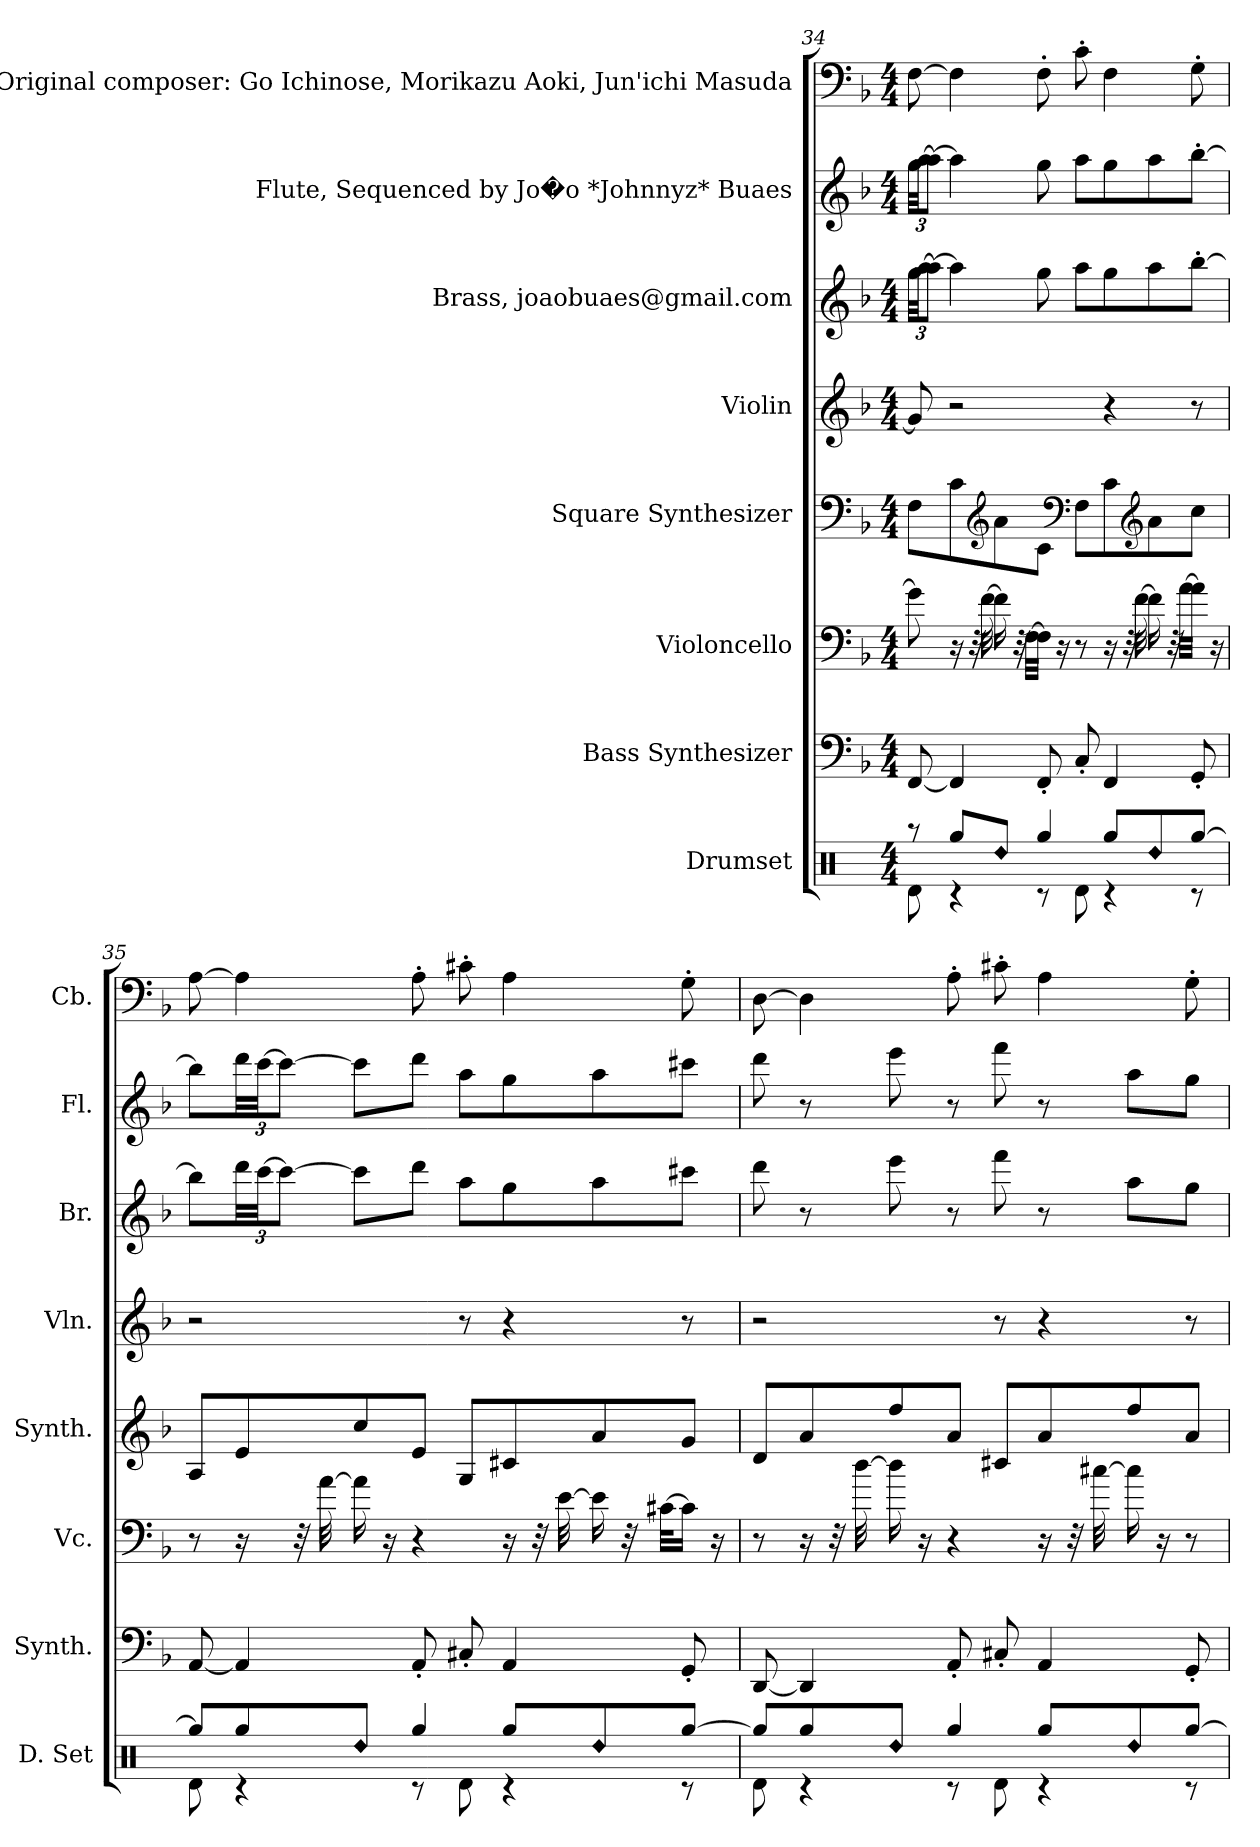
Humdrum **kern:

**kern	**kern	**kern	**kern	**kern	**kern	**kern	**kern
*part8	*part7	*part6	*part5	*part4	*part3	*part2	*part1
*staff8	*staff7	*staff6	*staff5	*staff4	*staff3	*staff2	*staff1
*I"Drumset	*I"Bass Synthesizer	*I"Violoncello	*I"Square Synthesizer	*I"Violin	*I"Brass, joaobuaes@gmail.com	*I"Flute, Sequenced by Jo�o *Johnnyz* Buaes	*I"Contrabass, Original composer: Go Ichinose, Morikazu Aoki, Jun'ichi Masuda
*I'D. Set	*I'Synth.	*I'Vc.	*I'Synth.	*I'Vln.	*I'Br.	*I'Fl.	*I'Cb.
*clefX	*clefF4	*clefF4	*clefF4	*clefG2	*clefG2	*clefG2	*clefF4
*	*	*	*	*	*	*	*ITrd7c12
*k[]	*k[b-]	*k[b-]	*k[b-]	*k[b-]	*k[b-]	*k[b-]	*k[b-]
*M4/4	*M4/4	*M4/4	*M4/4	*M4/4	*M4/4	*M4/4	*M4/4
=34	=34	=34	=34	=34	=34	=34	=34
*^	*	*	*	*	*	*	*
*	*	*	*	*	*	*Xbrackettup	*Xbrackettup	*
8r	8Rd\	[8FF/	8g\]	8F\L	8g/]	48gg\LLL	48gg\LLL	[8FF\
.	.	.	.	.	.	[48aa\JJ	[48aa\JJ	.
.	.	.	.	.	.	12aa\J_	12aa\J_	.
8Rgg/L	4r	4FF/]	16r	8c\	2r	4aa\]	4aa\]	4FF\]
.	.	.	32r	.	.	.	.	.
.	.	.	[32f\	.	.	.	.	.
*	*	*	*	*clefG2	*	*	*	*
!LO:N:head=diamond	!	!	!	!	!	!	!	!
8Rdd/J	.	.	16f\]	8a\	.	.	.	.
.	.	.	32r	.	.	.	.	.
.	.	.	[32F\KLL	.	.	.	.	.
4Rgg/	8r	8FF'/	16F\JJ]	8c\J	.	8gg\	8gg\	8FF'\
.	.	.	16r	.	.	.	.	.
*	*	*	*	*clefF4	*	*	*	*
.	8Rd\	8C'/	8r	8F\L	.	8aa\L	8aa\L	8C'\
8Rgg/L	4r	4FF/	16r	8c\	4r	8gg\	8gg\	4FF\
.	.	.	32r	.	.	.	.	.
.	.	.	[32f\	.	.	.	.	.
*	*	*	*	*clefG2	*	*	*	*
!LO:N:head=diamond	!	!	!	!	!	!	!	!
8Rdd/	.	.	16f\]	8a\	.	8aa\	8aa\	.
.	.	.	32r	.	.	.	.	.
.	.	.	[32a\KLL	.	.	.	.	.
[8Rgg/J	8r	8GG'/	16a\JJ]	8cc\J	8r	[8bb-'\J	[8bb-'\J	8GG'\
.	.	.	16r	.	.	.	.	.
!!LO:PB:g=z
=35	=35	=35	=35	=35	=35	=35	=35	=35
8Rgg/L]	8Rd\	[8AA/	8r	8A/L	2r	8bb-\L]	8bb-\L]	[8AA\
8Rgg/	4r	4AA/]	16r	8e/	.	48ddd\LL	48ddd\LL	4AA\]
.	.	.	.	.	.	[48ccc\JJ	[48ccc\JJ	.
.	.	.	.	.	.	12ccc\J_	12ccc\J_	.
.	.	.	32r	.	.	.	.	.
.	.	.	[32a\	.	.	.	.	.
!LO:N:head=diamond	!	!	!	!	!	!	!	!
8Rdd/J	.	.	16a\]	8cc/	.	8ccc\L]	8ccc\L]	.
.	.	.	16r	.	.	.	.	.
4Rgg/	8r	8AA'/	4r	8e/J	.	8ddd\J	8ddd\J	8AA'\
.	8Rd\	8C#X'/	.	8G/L	8r	8aa\L	8aa\L	8C#X'\
8Rgg/L	4r	4AA/	16r	8c#X/	4r	8gg\	8gg\	4AA\
.	.	.	32r	.	.	.	.	.
.	.	.	[32e\	.	.	.	.	.
!LO:N:head=diamond	!	!	!	!	!	!	!	!
8Rdd/	.	.	16e\]	8a/	.	8aa\	8aa\	.
.	.	.	32r	.	.	.	.	.
.	.	.	[32c#X\KLL	.	.	.	.	.
[8Rgg/J	8r	8GG'/	16c#\JJ]	8g/J	8r	8ccc#X\J	8ccc#X\J	8GG'\
.	.	.	16r	.	.	.	.	.
=36	=36	=36	=36	=36	=36	=36	=36	=36
8Rgg/L]	8Rd\	[8DD/	8r	8d/L	2r	8ddd\	8ddd\	[8DD\
8Rgg/	4r	4DD/]	16r	8a/	.	8r	8r	4DD\]
.	.	.	32r	.	.	.	.	.
.	.	.	[32dd\	.	.	.	.	.
!LO:N:head=diamond	!	!	!	!	!	!	!	!
8Rdd/J	.	.	16dd\]	8ff/	.	8eee\	8eee\	.
.	.	.	16r	.	.	.	.	.
4Rgg/	8r	8AA'/	4r	8a/J	.	8r	8r	8AA'\
.	8Rd\	8C#X'/	.	8c#X/L	8r	8fff\	8fff\	8C#X'\
8Rgg/L	4r	4AA/	16r	8a/	4r	8r	8r	4AA\
.	.	.	32r	.	.	.	.	.
.	.	.	[32cc#X\	.	.	.	.	.
!LO:N:head=diamond	!	!	!	!	!	!	!	!
8Rdd/	.	.	16cc#\]	8ff/	.	8aa\L	8aa\L	.
.	.	.	16r	.	.	.	.	.
[8Rgg/J	8r	8GG'/	8r	8a/J	8r	8gg\J	8gg\J	8GG'\
*v	*v	*	*	*	*	*	*	*
=	=	=	=	=	=	=	=
*-	*-	*-	*-	*-	*-	*-	*-
